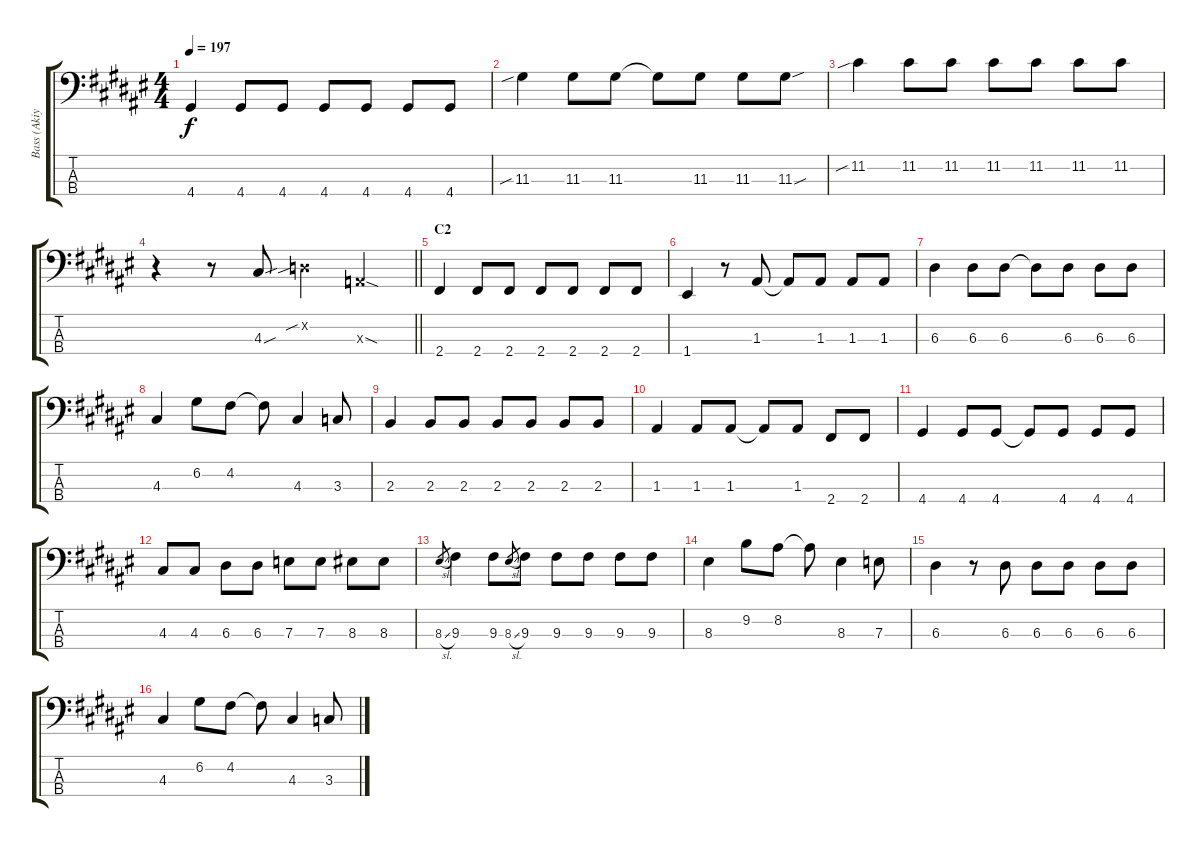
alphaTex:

\track ("Bass (Akiyama Mio)" "Bass (Akiy") {instrument distortionguitar}
\staff {score tabs}
\tuning (G2 D2 A1 E1) {hide}
\ts (4 4)
\tempo 197
\clef f4
\ks f#
4.4.4{dy f} 4.4.8 4.4.8 4.4.8 4.4.8 4.4.8 4.4.8 |
11.3{sib}.4 11.3.8 11.3.8 11.3{t}.8 11.3.8 11.3.8 11.3{sou}.8 |
11.2{sib}.4 11.2.8 11.2.8 11.2.8 11.2.8 11.2.8 11.2.8 |
\barLineRight lightlight
r.4 r.8 4.3{sou}.8 0.2{sib x}.4 0.3{sod x}.4 |
\section ("" "C2")
2.4.4 2.4.8 2.4.8 2.4.8 2.4.8 2.4.8 2.4.8 |
1.4.4 r.8 1.3.8 1.3{t}.8 1.3.8 1.3.8 1.3.8 |
6.3.4 6.3.8 6.3.8 6.3{t}.8 6.3.8 6.3.8 6.3.8 |
4.3.4 6.2.8 4.2.8 4.2{t}.8 4.3.4 3.3.8 |
2.3.4 2.3.8 2.3.8 2.3.8 2.3.8 2.3.8 2.3.8 |
1.3.4 1.3.8 1.3.8 1.3{t}.8 1.3.8 2.4.8 2.4.8 |
4.4.4 4.4.8 4.4.8 4.4{t}.8 4.4.8 4.4.8 4.4.8 |
4.3.8 4.3.8 6.3.8 6.3.8 7.3.8 7.3.8 8.3.8 8.3.8 |
8.3{sl}.8{gr} 9.3.4 9.3.8 8.3{sl}.8{gr} 9.3.8 9.3.8 9.3.8 9.3.8 9.3.8 |
8.3.4 9.2.8 8.2.8 8.2{t}.8 8.3.4 7.3.8 |
6.3.4 r.8 6.3.8 6.3.8 6.3.8 6.3.8 6.3.8 |
4.3.4 6.2.8 4.2.8 4.2{t}.8 4.3.4 3.3.8
